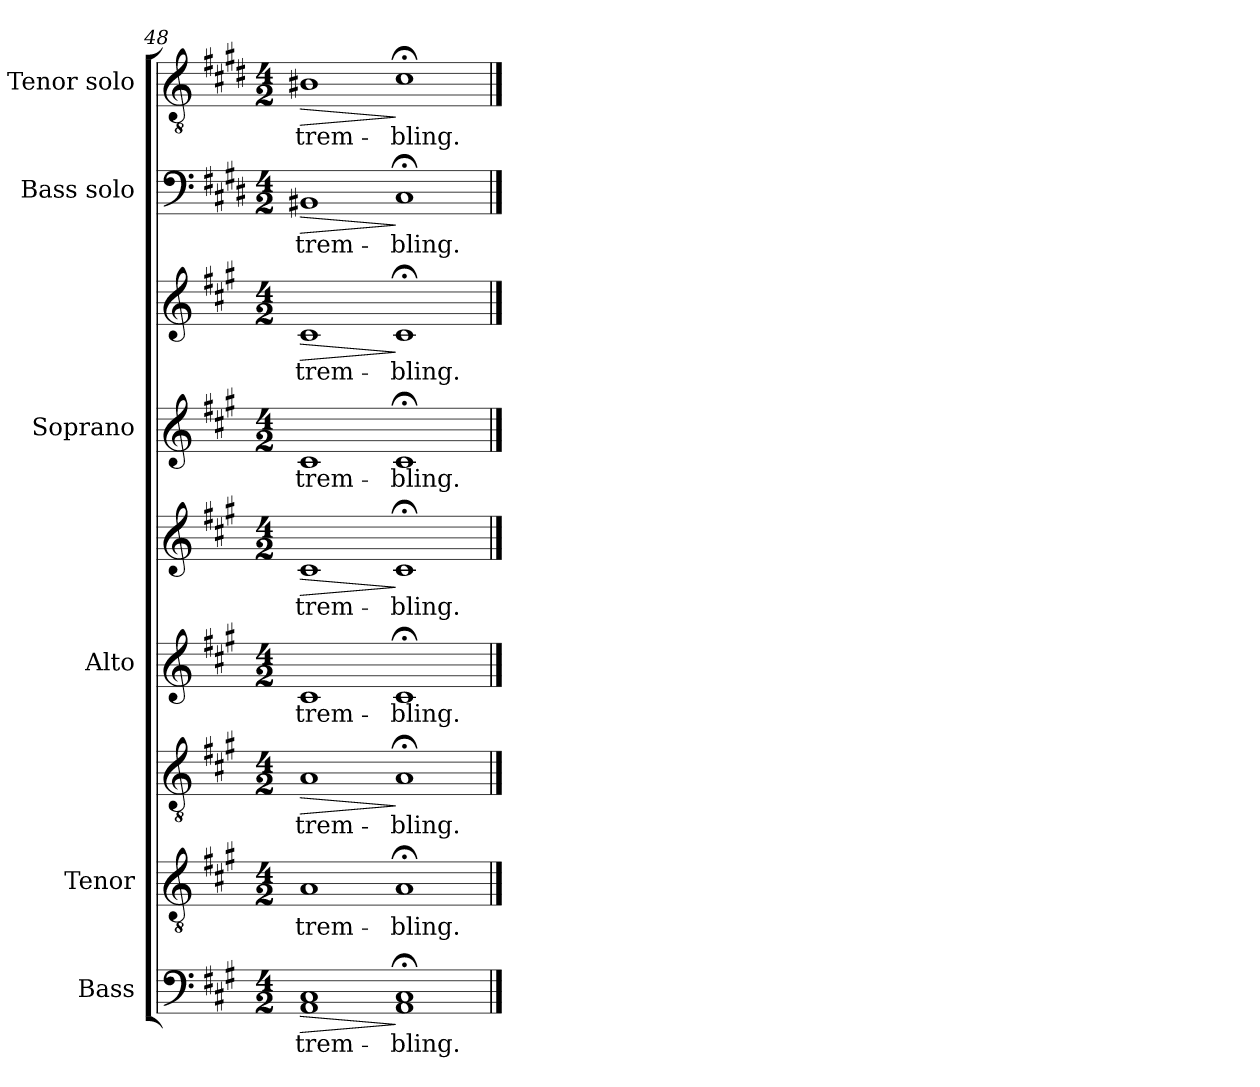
**kern	**text	**dynam	**kern	**text	**kern	**text	**dynam	**kern	**text	**kern	**text	**dynam	**kern	**text	**kern	**text	**dynam	**kern	**text	**dynam	**kern	**text	**dynam
*part6	*part6	*part6	*part5	*part5	*part5	*part5	*part5	*part4	*part4	*part4	*part4	*part4	*part3	*part3	*part3	*part3	*part3	*part2	*part2	*part2	*part1	*part1	*part1
*staff9	*staff9	*staff9	*staff8	*staff8	*staff7	*staff7	*staff7/8	*staff6	*staff6	*staff5	*staff5	*staff5/6	*staff4	*staff4	*staff3	*staff3	*staff3/4	*staff2	*staff2	*staff2	*staff1	*staff1	*staff1
*I"Bass	*	*	*I"Tenor	*	*	*	*	*I"Alto	*	*	*	*	*I"Soprano	*	*	*	*	*I"Bass solo	*	*	*I"Tenor solo	*	*
*I'B	*	*	*I'T	*	*	*	*	*I'A	*	*	*	*	*I'S	*	*	*	*	*I'B	*	*	*I'T	*	*
*clefF4	*	*	*clefGv2	*	*clefGv2	*	*	*clefG2	*	*clefG2	*	*	*clefG2	*	*clefG2	*	*	*clefF4	*	*	*clefGv2	*	*
*	*	*	*	*	*	*	*	*	*	*	*	*	*	*	*	*	*	*ITrd4c7	*	*	*ITrd4c7	*	*
*k[f#c#g#]	*	*	*k[f#c#g#]	*	*k[f#c#g#]	*	*	*k[f#c#g#]	*	*k[f#c#g#]	*	*	*k[f#c#g#]	*	*k[f#c#g#]	*	*	*k[f#c#g#]	*	*	*k[f#c#g#]	*	*
*A:	*	*	*A:	*	*A:	*	*	*A:	*	*A:	*	*	*A:	*	*A:	*	*	*A:	*	*	*A:	*	*
*M4/2	*	*	*M4/2	*	*M4/2	*	*	*M4/2	*	*M4/2	*	*	*M4/2	*	*M4/2	*	*	*M4/2	*	*	*M4/2	*	*
=48	=48	=48	=48	=48	=48	=48	=48	=48	=48	=48	=48	=48	=48	=48	=48	=48	=48	=48	=48	=48	=48	=48	=48
!	!LO:LY:b	!LO:HP:b	!	!LO:LY:b	!	!LO:LY:b	!LO:HP:b	!	!LO:LY:b	!	!LO:LY:b	!LO:HP:b	!	!LO:LY:b	!	!LO:LY:b	!LO:HP:b	!	!LO:LY:b	!LO:HP:b	!	!LO:LY:b	!LO:HP:b
1AA 1C#	trem-	>	1A	trem-	1A	trem-	>	1c#	trem-	1c#	trem-	>	1c#	trem-	1c#	trem-	>	1EE#X	trem-	>	1E#X	trem-	>
!	!LO:LY:b	!	!	!LO:LY:b	!	!LO:LY:b	!	!	!LO:LY:b	!	!LO:LY:b	!	!	!LO:LY:b	!	!LO:LY:b	!	!	!LO:LY:b	!	!	!LO:LY:b	!
1AA;< 1C#;<	-bling.	]	1A;<	-bling.	1A;<	-bling.	]	1c#;<	-bling.	1c#;<	-bling.	]	1c#;<	-bling.	1c#;<	-bling.	]	1FF#;<	-bling.	]	1F#;<	-bling.	]
==	==	==	==	==	==	==	==	==	==	==	==	==	==	==	==	==	==	==	==	==	==	==	==
*-	*-	*-	*-	*-	*-	*-	*-	*-	*-	*-	*-	*-	*-	*-	*-	*-	*-	*-	*-	*-	*-	*-	*-
